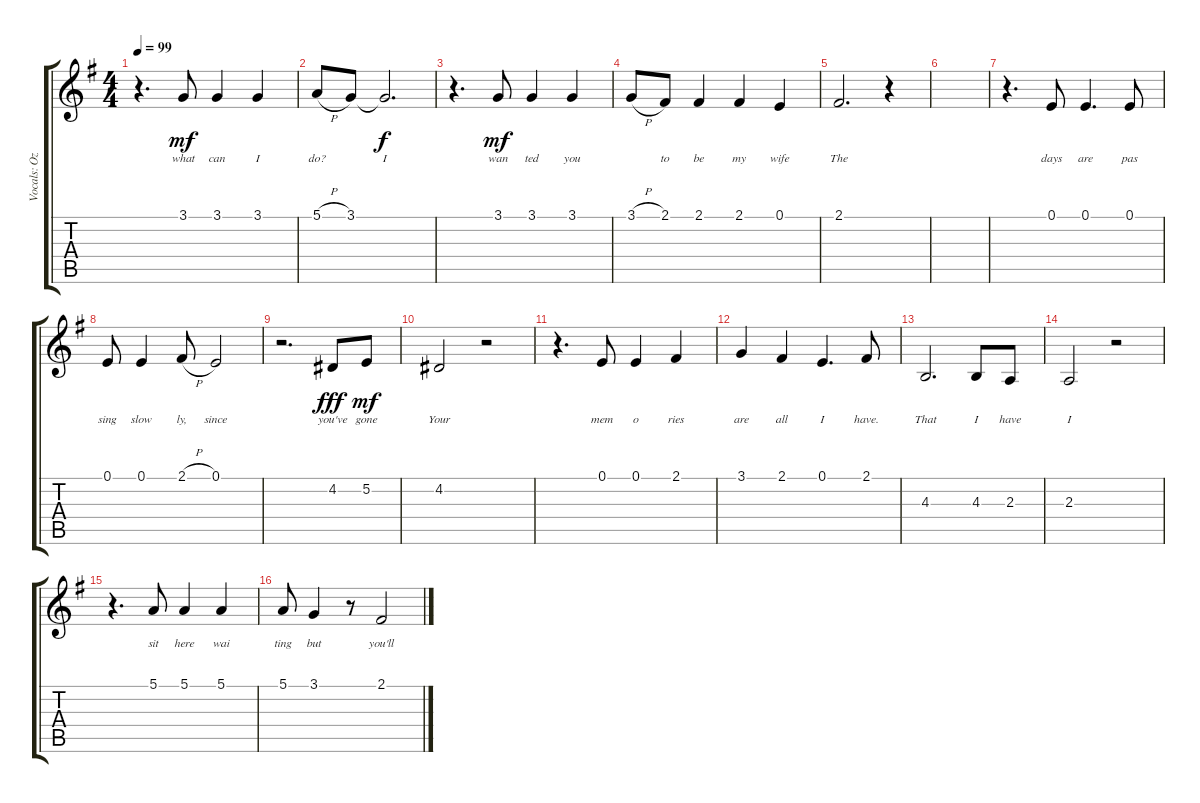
\track ("Vocals: Ozzy" "Vocals: Oz") {instrument lead2sawtooth}
\staff {score tabs}
\tuning (E4 B3 G3 D3 A2 E2) {hide}
\ts (4 4)
\tempo 99
\clef g2
\ks g
r.4{d dy mf} 3.1.8{lyrics (0 "what") lyrics (1 "") lyrics (2 "") lyrics (3 "") lyrics (4 "")} 3.1.4{lyrics (0 "can") lyrics (1 "") lyrics (2 "") lyrics (3 "") lyrics (4 "")} 3.1.4{lyrics (0 "I") lyrics (1 "") lyrics (2 "") lyrics (3 "") lyrics (4 "")} |
5.1{h}.8{lyrics (0 "do?") lyrics (1 "") lyrics (2 "") lyrics (3 "") lyrics (4 "")} 3.1.8{lyrics (0 "") lyrics (1 "") lyrics (2 "") lyrics (3 "") lyrics (4 "")} 3.1{t}.2{d lyrics (0 "I") lyrics (1 "") lyrics (2 "") lyrics (3 "") lyrics (4 "") dy f} |
r.4{d} 3.1.8{lyrics (0 "wan") lyrics (1 "") lyrics (2 "") lyrics (3 "") lyrics (4 "") dy mf} 3.1.4{lyrics (0 "ted") lyrics (1 "") lyrics (2 "") lyrics (3 "") lyrics (4 "")} 3.1.4{lyrics (0 "you") lyrics (1 "") lyrics (2 "") lyrics (3 "") lyrics (4 "")} |
3.1{h}.8{lyrics (0 "") lyrics (1 "") lyrics (2 "") lyrics (3 "") lyrics (4 "")} 2.1.8{lyrics (0 "to") lyrics (1 "") lyrics (2 "") lyrics (3 "") lyrics (4 "")} 2.1.4{lyrics (0 "be") lyrics (1 "") lyrics (2 "") lyrics (3 "") lyrics (4 "")} 2.1.4{lyrics (0 "my") lyrics (1 "") lyrics (2 "") lyrics (3 "") lyrics (4 "")} 0.1.4{lyrics (0 "wife") lyrics (1 "") lyrics (2 "") lyrics (3 "") lyrics (4 "")} |
2.1.2{d lyrics (0 "The") lyrics (1 "") lyrics (2 "") lyrics (3 "") lyrics (4 "")} r.4 |
|
r.4{d} 0.1.8{lyrics (0 "days") lyrics (1 "") lyrics (2 "") lyrics (3 "") lyrics (4 "")} 0.1.4{d lyrics (0 "are") lyrics (1 "") lyrics (2 "") lyrics (3 "") lyrics (4 "")} 0.1.8{lyrics (0 "pas") lyrics (1 "") lyrics (2 "") lyrics (3 "") lyrics (4 "")} |
0.1.8{lyrics (0 "sing") lyrics (1 "") lyrics (2 "") lyrics (3 "") lyrics (4 "")} 0.1.4{lyrics (0 "slow") lyrics (1 "") lyrics (2 "") lyrics (3 "") lyrics (4 "")} 2.1{h}.8{lyrics (0 "ly,") lyrics (1 "") lyrics (2 "") lyrics (3 "") lyrics (4 "")} 0.1.2{lyrics (0 "since") lyrics (1 "") lyrics (2 "") lyrics (3 "") lyrics (4 "")} |
r.2{d} 4.2.8{lyrics (0 "you've") lyrics (1 "") lyrics (2 "") lyrics (3 "") lyrics (4 "") dy fff} 5.2.8{lyrics (0 "gone") lyrics (1 "") lyrics (2 "") lyrics (3 "") lyrics (4 "") dy mf} |
4.2.2{lyrics (0 "Your") lyrics (1 "") lyrics (2 "") lyrics (3 "") lyrics (4 "")} r.2 |
r.4{d} 0.1.8{lyrics (0 "mem") lyrics (1 "") lyrics (2 "") lyrics (3 "") lyrics (4 "")} 0.1.4{lyrics (0 "o") lyrics (1 "") lyrics (2 "") lyrics (3 "") lyrics (4 "")} 2.1.4{lyrics (0 "ries") lyrics (1 "") lyrics (2 "") lyrics (3 "") lyrics (4 "")} |
3.1.4{lyrics (0 "are") lyrics (1 "") lyrics (2 "") lyrics (3 "") lyrics (4 "")} 2.1.4{lyrics (0 "all") lyrics (1 "") lyrics (2 "") lyrics (3 "") lyrics (4 "")} 0.1.4{d lyrics (0 "I") lyrics (1 "") lyrics (2 "") lyrics (3 "") lyrics (4 "")} 2.1.8{lyrics (0 "have.") lyrics (1 "") lyrics (2 "") lyrics (3 "") lyrics (4 "")} |
4.3.2{d lyrics (0 "That") lyrics (1 "") lyrics (2 "") lyrics (3 "") lyrics (4 "")} 4.3.8{lyrics (0 "I") lyrics (1 "") lyrics (2 "") lyrics (3 "") lyrics (4 "")} 2.3.8{lyrics (0 "have") lyrics (1 "") lyrics (2 "") lyrics (3 "") lyrics (4 "")} |
2.3.2{lyrics (0 "I") lyrics (1 "") lyrics (2 "") lyrics (3 "") lyrics (4 "")} r.2 |
r.4{d} 5.1.8{lyrics (0 "sit") lyrics (1 "") lyrics (2 "") lyrics (3 "") lyrics (4 "")} 5.1.4{lyrics (0 "here") lyrics (1 "") lyrics (2 "") lyrics (3 "") lyrics (4 "")} 5.1.4{lyrics (0 "wai") lyrics (1 "") lyrics (2 "") lyrics (3 "") lyrics (4 "")} |
5.1.8{lyrics (0 "ting") lyrics (1 "") lyrics (2 "") lyrics (3 "") lyrics (4 "")} 3.1.4{lyrics (0 "but") lyrics (1 "") lyrics (2 "") lyrics (3 "") lyrics (4 "")} r.8 2.1.2{lyrics (0 "you'll") lyrics (1 "") lyrics (2 "") lyrics (3 "") lyrics (4 "")}
